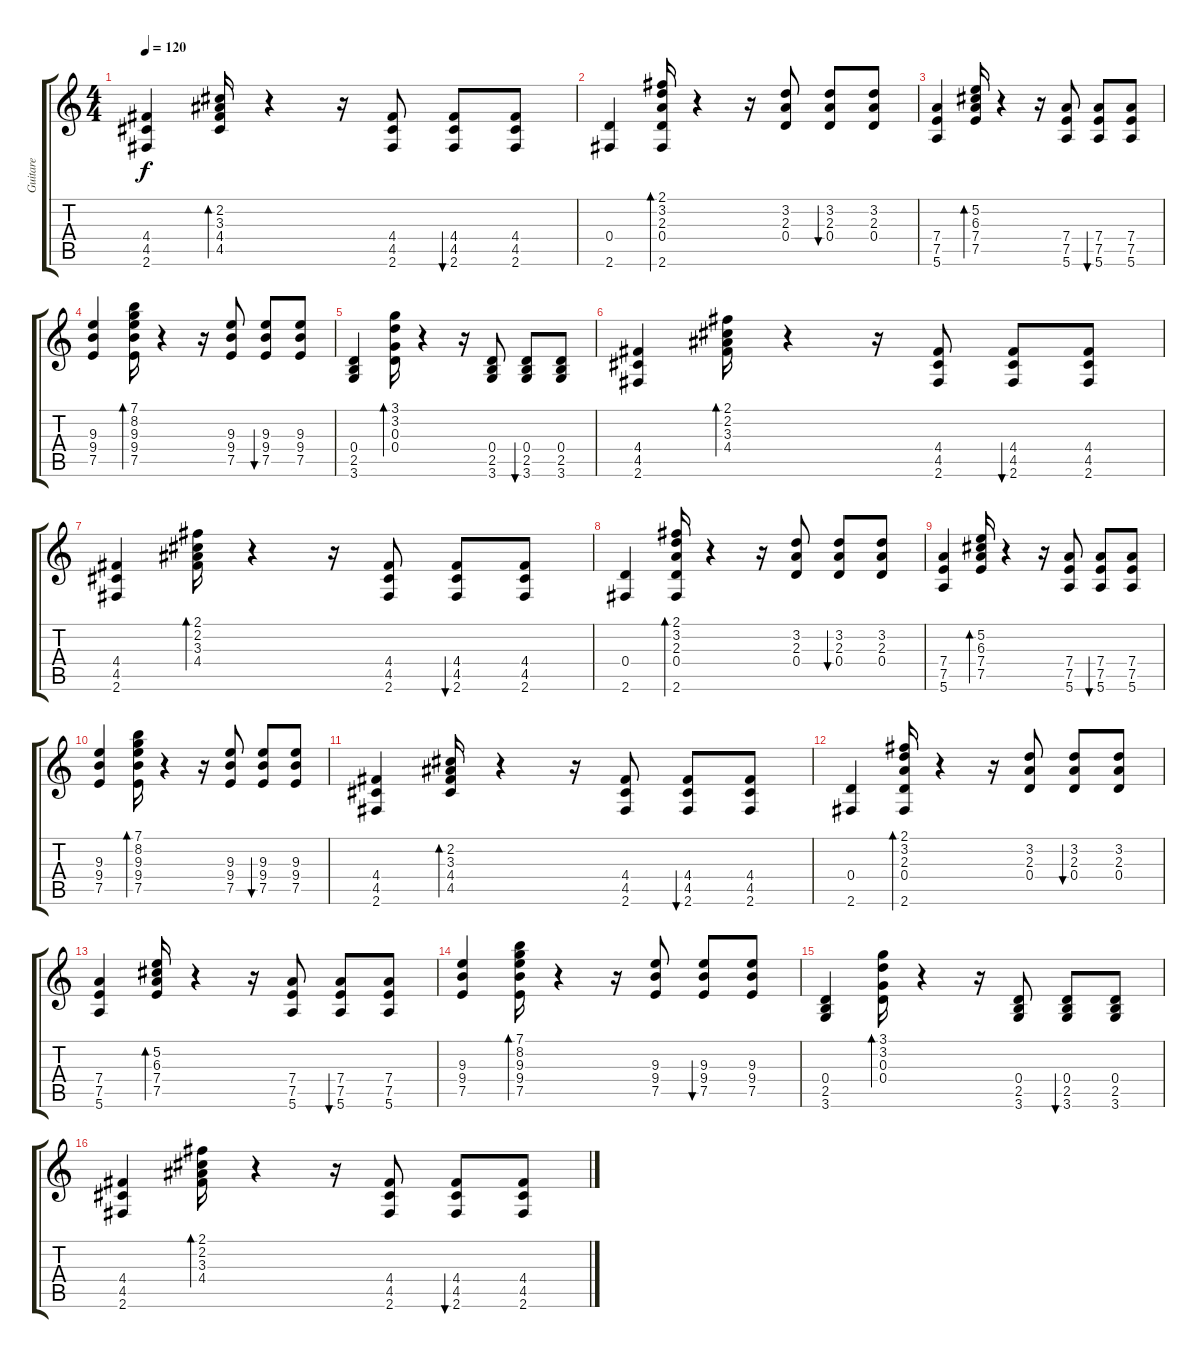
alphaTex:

\track ("Guitare " "Guitare ") {instrument acousticguitarnylon}
\staff {score tabs}
\tuning (E4 B3 G3 D3 A2 E2) {hide}
\ts (4 4)
\tempo 120
\clef g2
\ks c
(4.4 4.5 2.6).4{dy f} (2.2 3.3 4.4 4.5).16{bd 60} r.4 r.16 (4.4 4.5 2.6).8 (4.4 4.5 2.6).8{bu 60} (4.4 4.5 2.6).8 |
(0.4 2.6).4 (2.1 3.2 2.3 0.4 2.6).16{bd 60} r.4 r.16 (3.2 2.3 0.4).8 (3.2 2.3 0.4).8{bu 60} (3.2 2.3 0.4).8 |
(7.4 7.5 5.6).4 (5.2 6.3 7.4 7.5).16{bd 60} r.4 r.16 (7.4 7.5 5.6).8 (7.4 7.5 5.6).8{bu 60} (7.4 7.5 5.6).8 |
(9.3 9.4 7.5).4 (7.1 8.2 9.3 9.4 7.5).16{bd 60} r.4 r.16 (9.3 9.4 7.5).8 (9.3 9.4 7.5).8{bu 60} (9.3 9.4 7.5).8 |
(0.4 2.5 3.6).4 (3.1 3.2 0.3 0.4).16{bd 60} r.4 r.16 (0.4 2.5 3.6).8 (0.4 2.5 3.6).8{bu 60} (0.4 2.5 3.6).8 |
(4.4 4.5 2.6).4 (2.1 2.2 3.3 4.4).16{bd 60} r.4 r.16 (4.4 4.5 2.6).8 (4.4 4.5 2.6).8{bu 60} (4.4 4.5 2.6).8 |
(4.4 4.5 2.6).4 (2.1 2.2 3.3 4.4).16{bd 60} r.4 r.16 (4.4 4.5 2.6).8 (4.4 4.5 2.6).8{bu 60} (4.4 4.5 2.6).8 |
(0.4 2.6).4 (2.1 3.2 2.3 0.4 2.6).16{bd 60} r.4 r.16 (3.2 2.3 0.4).8 (3.2 2.3 0.4).8{bu 60} (3.2 2.3 0.4).8 |
(7.4 7.5 5.6).4 (5.2 6.3 7.4 7.5).16{bd 60} r.4 r.16 (7.4 7.5 5.6).8 (7.4 7.5 5.6).8{bu 60} (7.4 7.5 5.6).8 |
(9.3 9.4 7.5).4 (7.1 8.2 9.3 9.4 7.5).16{bd 60} r.4 r.16 (9.3 9.4 7.5).8 (9.3 9.4 7.5).8{bu 60} (9.3 9.4 7.5).8 |
(4.4 4.5 2.6).4 (2.2 3.3 4.4 4.5).16{bd 60} r.4 r.16 (4.4 4.5 2.6).8 (4.4 4.5 2.6).8{bu 60} (4.4 4.5 2.6).8 |
(0.4 2.6).4 (2.1 3.2 2.3 0.4 2.6).16{bd 60} r.4 r.16 (3.2 2.3 0.4).8 (3.2 2.3 0.4).8{bu 60} (3.2 2.3 0.4).8 |
(7.4 7.5 5.6).4 (5.2 6.3 7.4 7.5).16{bd 60} r.4 r.16 (7.4 7.5 5.6).8 (7.4 7.5 5.6).8{bu 60} (7.4 7.5 5.6).8 |
(9.3 9.4 7.5).4 (7.1 8.2 9.3 9.4 7.5).16{bd 60} r.4 r.16 (9.3 9.4 7.5).8 (9.3 9.4 7.5).8{bu 60} (9.3 9.4 7.5).8 |
(0.4 2.5 3.6).4 (3.1 3.2 0.3 0.4).16{bd 60} r.4 r.16 (0.4 2.5 3.6).8 (0.4 2.5 3.6).8{bu 60} (0.4 2.5 3.6).8 |
(4.4 4.5 2.6).4 (2.1 2.2 3.3 4.4).16{bd 60} r.4 r.16 (4.4 4.5 2.6).8 (4.4 4.5 2.6).8{bu 60} (4.4 4.5 2.6).8
